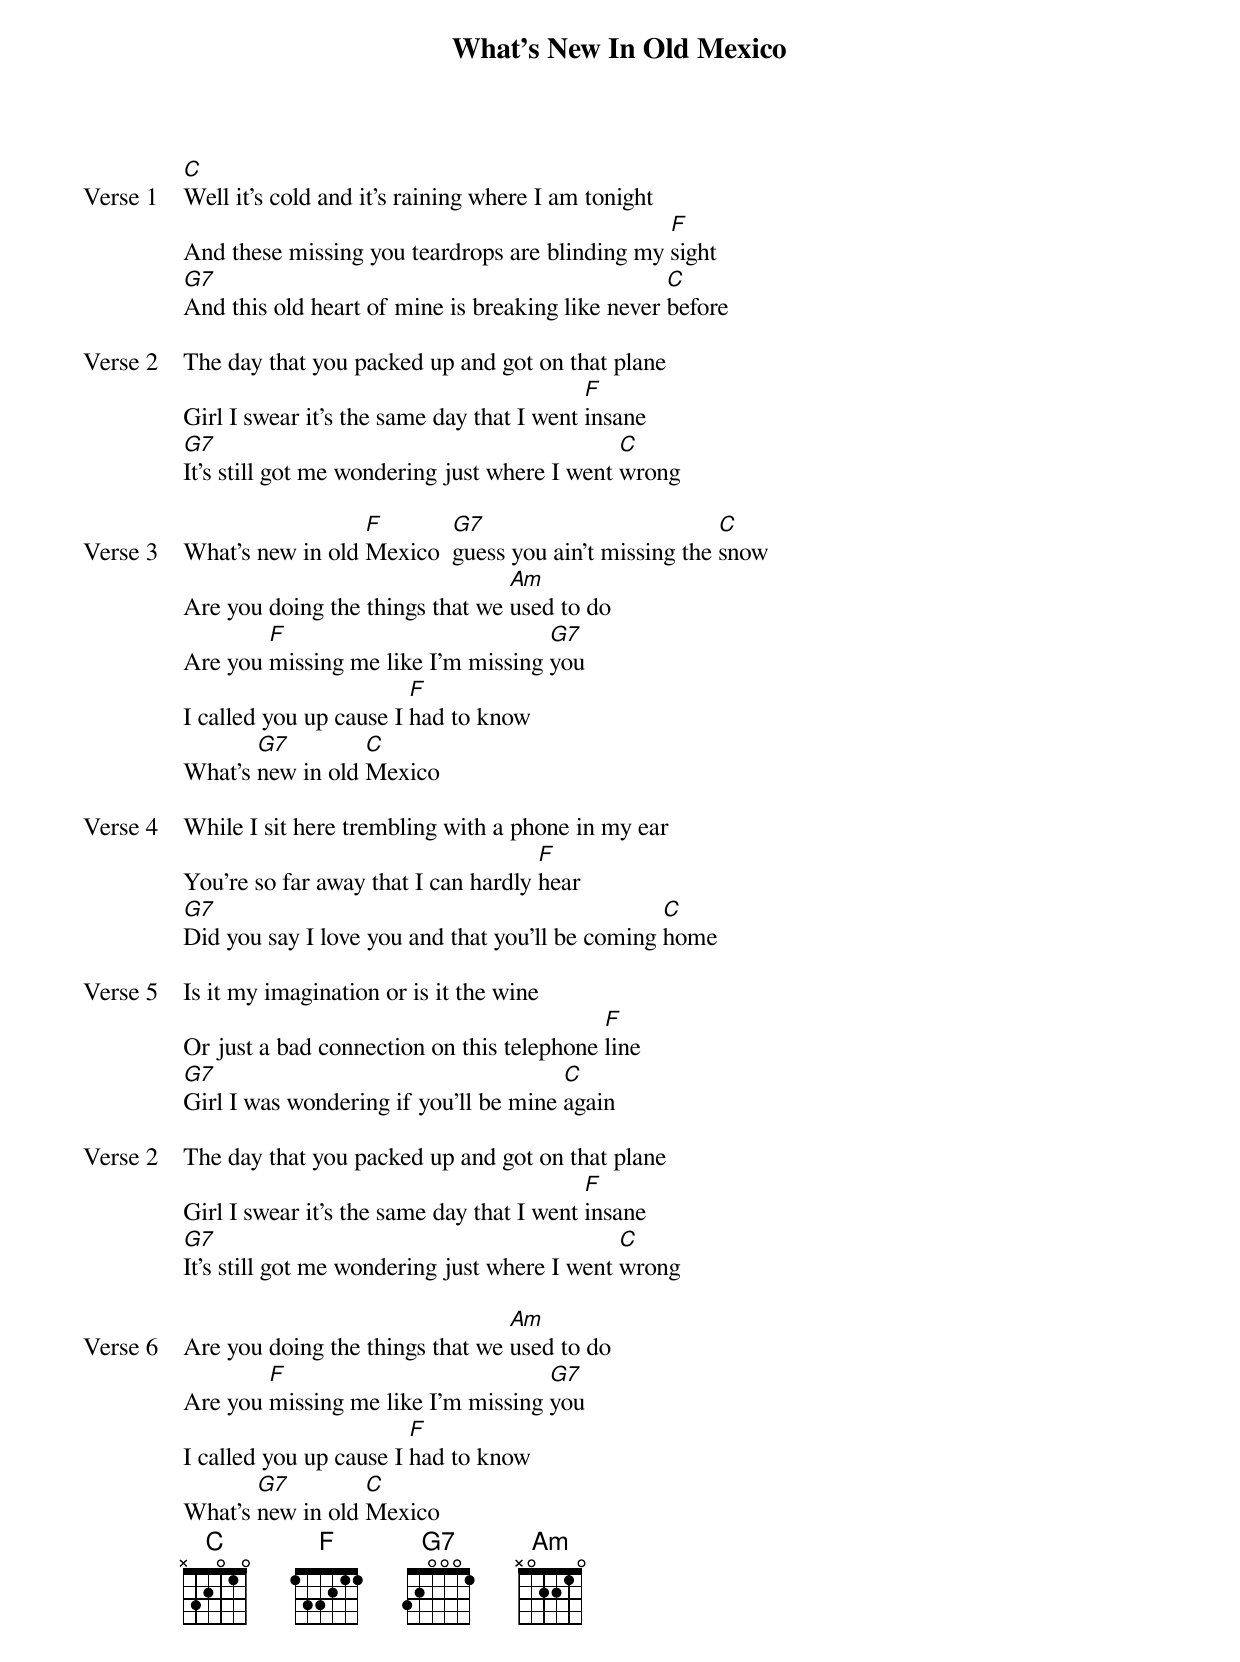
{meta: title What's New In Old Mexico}
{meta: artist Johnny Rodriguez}
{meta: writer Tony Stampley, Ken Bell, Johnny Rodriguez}

{start_of_verse: Verse 1}
[C]Well it's cold and it's raining where I am tonight
And these missing you teardrops are blinding my [F]sight
[G7]And this old heart of mine is breaking like never [C]before
{end_of_verse}

{start_of_verse: Verse 2}
The day that you packed up and got on that plane
Girl I swear it's the same day that I went [F]insane
[G7]It's still got me wondering just where I went [C]wrong
{end_of_verse}

{start_of_verse: Verse 3}
What's new in old [F]Mexico  [G7]guess you ain't missing the [C]snow
Are you doing the things that we [Am]used to do
Are you [F]missing me like I'm missing [G7]you
I called you up cause I [F]had to know
What's [G7]new in old [C]Mexico
{end_of_verse}

{start_of_verse: Verse 4}
While I sit here trembling with a phone in my ear
You're so far away that I can hardly [F]hear
[G7]Did you say I love you and that you'll be coming [C]home
{end_of_verse}

{start_of_verse: Verse 5}
Is it my imagination or is it the wine
Or just a bad connection on this telephone [F]line
[G7]Girl I was wondering if you'll be mine [C]again
{end_of_verse}

{start_of_verse: Verse 2}
The day that you packed up and got on that plane
Girl I swear it's the same day that I went [F]insane
[G7]It's still got me wondering just where I went [C]wrong
{end_of_verse}

{start_of_verse: Verse 6}
Are you doing the things that we [Am]used to do
Are you [F]missing me like I'm missing [G7]you
I called you up cause I [F]had to know
What's [G7]new in old [C]Mexico
{end_of_verse}
